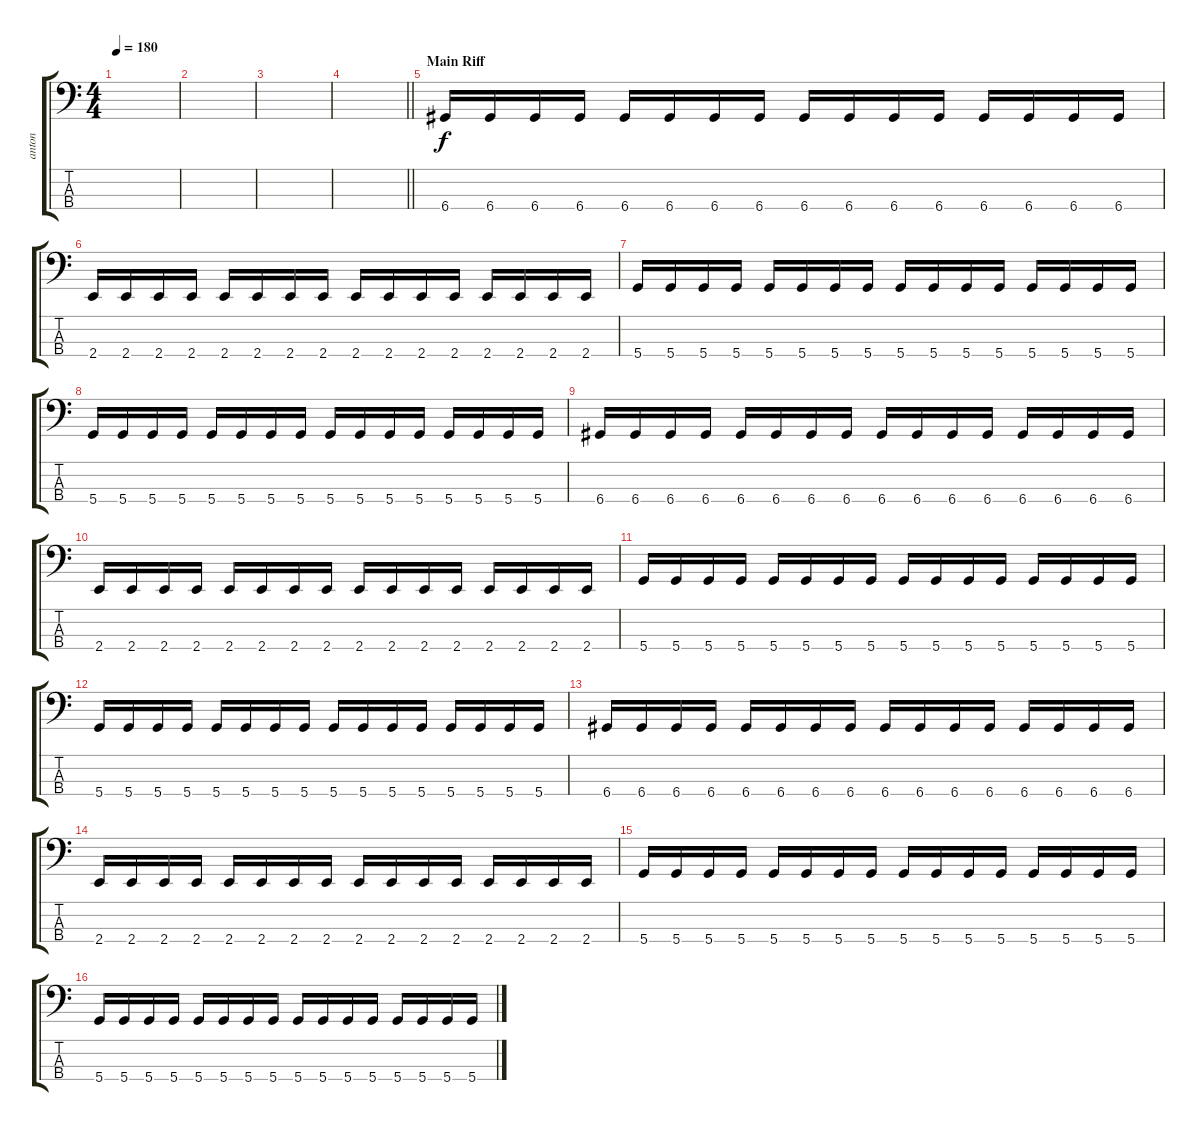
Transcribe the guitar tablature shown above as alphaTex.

\track ("anton" "anton") {instrument electricbasspick}
\staff {score tabs}
\tuning (G2 D2 A1 D1) {hide}
\ts (4 4)
\tempo 180
\clef f4
\ks c
|
|
|
\barLineRight lightlight
|
\section ("" "Main Riff")
6.4.16 6.4.16 6.4.16 6.4.16 6.4.16 6.4.16 6.4.16 6.4.16 6.4.16 6.4.16 6.4.16 6.4.16 6.4.16 6.4.16 6.4.16 6.4.16 |
2.4.16 2.4.16 2.4.16 2.4.16 2.4.16 2.4.16 2.4.16 2.4.16 2.4.16 2.4.16 2.4.16 2.4.16 2.4.16 2.4.16 2.4.16 2.4.16 |
5.4.16 5.4.16 5.4.16 5.4.16 5.4.16 5.4.16 5.4.16 5.4.16 5.4.16 5.4.16 5.4.16 5.4.16 5.4.16 5.4.16 5.4.16 5.4.16 |
5.4.16 5.4.16 5.4.16 5.4.16 5.4.16 5.4.16 5.4.16 5.4.16 5.4.16 5.4.16 5.4.16 5.4.16 5.4.16 5.4.16 5.4.16 5.4.16 |
6.4.16 6.4.16 6.4.16 6.4.16 6.4.16 6.4.16 6.4.16 6.4.16 6.4.16 6.4.16 6.4.16 6.4.16 6.4.16 6.4.16 6.4.16 6.4.16 |
2.4.16 2.4.16 2.4.16 2.4.16 2.4.16 2.4.16 2.4.16 2.4.16 2.4.16 2.4.16 2.4.16 2.4.16 2.4.16 2.4.16 2.4.16 2.4.16 |
5.4.16 5.4.16 5.4.16 5.4.16 5.4.16 5.4.16 5.4.16 5.4.16 5.4.16 5.4.16 5.4.16 5.4.16 5.4.16 5.4.16 5.4.16 5.4.16 |
5.4.16 5.4.16 5.4.16 5.4.16 5.4.16 5.4.16 5.4.16 5.4.16 5.4.16 5.4.16 5.4.16 5.4.16 5.4.16 5.4.16 5.4.16 5.4.16 |
6.4.16 6.4.16 6.4.16 6.4.16 6.4.16 6.4.16 6.4.16 6.4.16 6.4.16 6.4.16 6.4.16 6.4.16 6.4.16 6.4.16 6.4.16 6.4.16 |
2.4.16 2.4.16 2.4.16 2.4.16 2.4.16 2.4.16 2.4.16 2.4.16 2.4.16 2.4.16 2.4.16 2.4.16 2.4.16 2.4.16 2.4.16 2.4.16 |
5.4.16 5.4.16 5.4.16 5.4.16 5.4.16 5.4.16 5.4.16 5.4.16 5.4.16 5.4.16 5.4.16 5.4.16 5.4.16 5.4.16 5.4.16 5.4.16 |
5.4.16 5.4.16 5.4.16 5.4.16 5.4.16 5.4.16 5.4.16 5.4.16 5.4.16 5.4.16 5.4.16 5.4.16 5.4.16 5.4.16 5.4.16 5.4.16
